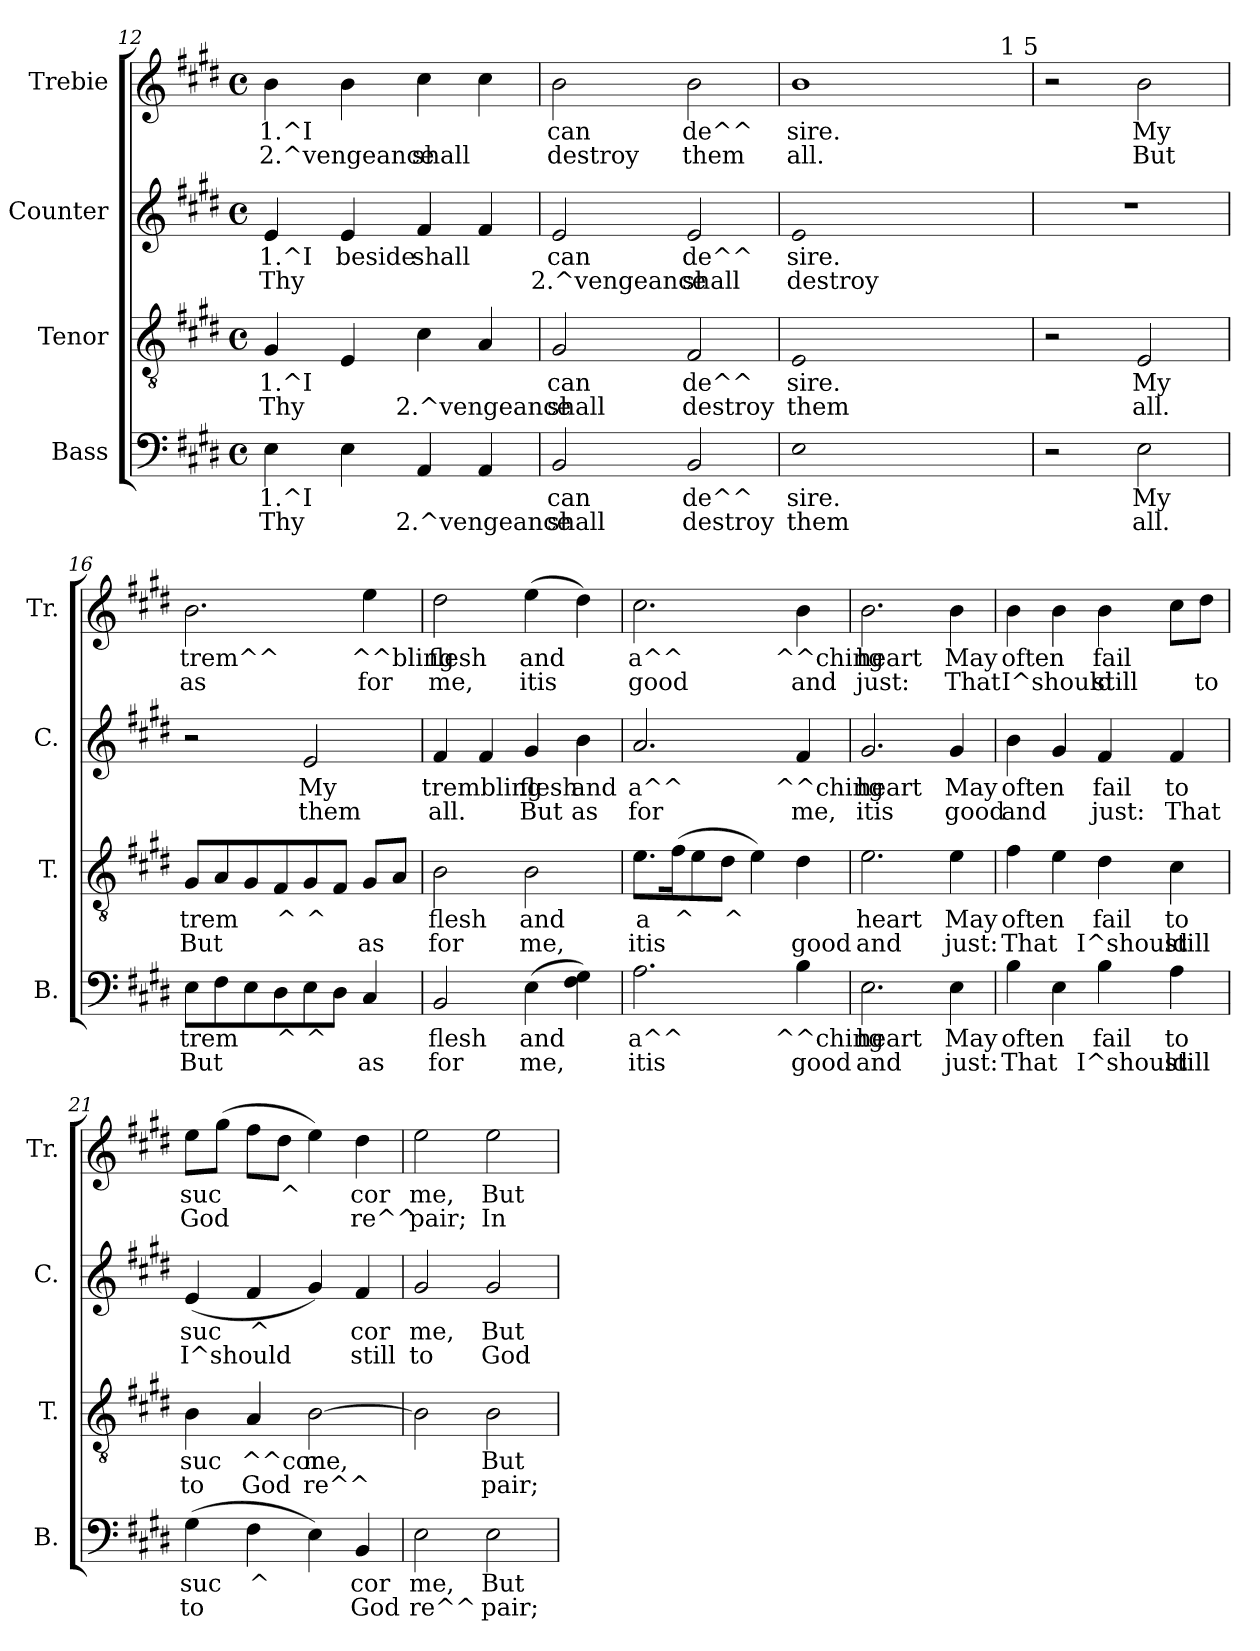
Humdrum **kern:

**kern	**text	**text	**kern	**text	**text	**kern	**text	**text	**kern	**text	**text
*part4	*part4	*part4	*part3	*part3	*part3	*part2	*part2	*part2	*part1	*part1	*part1
*staff4	*staff4	*staff4	*staff3	*staff3	*staff3	*staff2	*staff2	*staff2	*staff1	*staff1	*staff1
*I"Bass	*	*	*I"Tenor	*	*	*I"Counter	*	*	*I"Trebie	*	*
*I'B.	*	*	*I'T.	*	*	*I'C.	*	*	*I'Tr.	*	*
!!LO:LB:g=z
*clefF4	*	*	*clefGv2	*	*	*clefG2	*	*	*clefG2	*	*
*k[f#c#g#d#]	*	*	*k[f#c#g#d#]	*	*	*k[f#c#g#d#]	*	*	*k[f#c#g#d#]	*	*
*E:	*	*	*E:	*	*	*E:	*	*	*E:	*	*
*M4/4	*	*	*M4/4	*	*	*M4/4	*	*	*M4/4	*	*
*met(c)	*	*	*met(c)	*	*	*met(c)	*	*	*met(c)	*	*
=12	=12	=12	=12	=12	=12	=12	=12	=12	=12	=12	=12
!LO:N:head=solid	!LO:LY:b:rj	!LO:LY:b:rj	!	!LO:LY:b:rj	!LO:LY:b:rj	!LO:N:head=solid	!LO:LY:b:rj	!LO:LY:b:rj	!LO:N:head=solid	!LO:LY:b:rj	!LO:LY:b:rj
4E\	1.^I	Thy	4G#/	1.^I	Thy	4e/	1.^I	Thy	4b\	1.^I	2.^vengeance
!LO:N:head=solid	!	!	!LO:N:head=solid	!	!	!LO:N:head=solid	!LO:LY:b:rj	!	!LO:N:head=solid	!	!
4E\	.	.	4E/	.	.	4e/	beside	.	4b\	.	.
!LO:N:head=solid	!	!LO:LY:b:rj	!LO:N:head=solid	!	!LO:LY:b:rj	!LO:N:head=solid	!LO:LY:b:rj	!	!LO:N:head=solid	!	!LO:LY:b:rj
4AA/	.	2.^vengeance	4c#\	.	2.^vengeance	4f#/	shall	.	4cc#\	.	shall
!LO:N:head=solid	!	!	!LO:N:head=solid	!	!	!LO:N:head=solid	!	!	!LO:N:head=solid	!	!
4AA/	.	.	4A/	.	.	4f#/	.	.	4cc#\	.	.
=13	=13	=13	=13	=13	=13	=13	=13	=13	=13	=13	=13
!	!LO:LY:b:rj	!LO:LY:b:rj	!	!LO:LY:b:rj	!LO:LY:b:rj	!LO:N:head=open	!LO:LY:b:rj	!LO:LY:b:rj	!LO:N:head=open	!LO:LY:b:rj	!LO:LY:b:rj
2BB/	can	shall	2G#/	can	shall	2e/	can	2.^vengeance	2b\	can	destroy
!	!LO:LY:b:rj	!LO:LY:b:rj	!LO:N:head=open	!LO:LY:b:rj	!LO:LY:b:rj	!LO:N:head=open	!LO:LY:b:rj	!LO:LY:b:rj	!LO:N:head=open	!LO:LY:b:rj	!LO:LY:b:rj
2BB/	de^^	destroy	2F#/	de^^	destroy	2e/	de^^	shall	2b\	de^^	them
=14	=14	=14	=14	=14	=14	=14	=14	=14	=14	=14	=14
!LO:N:head=open	!LO:LY:b:rj	!LO:LY:b:rj	!LO:N:head=open	!LO:LY:b:rj	!LO:LY:b:rj	!LO:N:head=open	!LO:LY:b:rj	!LO:LY:b:rj	!LO:N:head=open	!LO:LY:b:rj	!LO:LY:b:rj
*	*	*	*	*	*	*	*	*	*^	*	*
1E	sire.	them	1E	sire.	them	1e	sire.	destroy	1b	2ryy	sire.	all.
.	.	.	.	.	.	.	.	.	.	4ryy	.	.
.	.	.	.	.	.	.	.	.	.	8ryy	.	.
.	.	.	.	.	.	.	.	.	.	32ryy	.	.
!	!	!	!	!	!	!	!	!	!	!LO:TX:a:t=1 5	!	!
.	.	.	.	.	.	.	.	.	.	16.ryy	.	.
*	*	*	*	*	*	*	*	*	*v	*v	*	*
=15	=15	=15	=15	=15	=15	=15	=15	=15	=15	=15	=15
2r	.	.	2r	.	.	1r	.	.	2r	.	.
!LO:N:head=open	!LO:LY:b:rj	!LO:LY:b:rj	!LO:N:head=open	!LO:LY:b:rj	!LO:LY:b:rj	!	!	!	!LO:N:head=open	!LO:LY:b:rj	!LO:LY:b:rj
2E\	My	all.	2E/	My	all.	.	.	.	2b\	My	But
=16	=16	=16	=16	=16	=16	=16	=16	=16	=16	=16	=16
!LO:N:head=solid	!LO:LY:b:rj	!LO:LY:b:rj	!	!LO:LY:b:rj	!LO:LY:b:rj	!	!	!	!LO:N:head=open	!LO:LY:b:rj	!LO:LY:b:rj
8E\L	trem	But	8G#/L	trem	But	2r	.	.	2.b\	trem^^	as
!LO:N:head=solid	!	!	!LO:N:head=solid	!	!	!	!	!	!	!	!
8F#\	.	.	8A/	.	.	.	.	.	.	.	.
!LO:N:head=solid	!	!	!	!	!	!	!	!	!	!	!
8E\	.	.	8G#/	.	.	.	.	.	.	.	.
!LO:N:head=solid	!LO:LY:b:rj	!	!LO:N:head=solid	!LO:LY:b:rj	!	!	!	!	!	!	!
8D#\	^	.	8F#/	^	.	.	.	.	.	.	.
!LO:N:head=solid	!LO:LY:b:rj	!	!	!LO:LY:b:rj	!	!LO:N:head=open	!LO:LY:b:rj	!LO:LY:b:rj	!	!	!
8E\	^	.	8G#/	^	.	2e/	My	them	.	.	.
!LO:N:head=solid	!	!	!LO:N:head=solid	!	!	!	!	!	!	!	!
8D#\J	.	.	8F#/J	.	.	.	.	.	.	.	.
!LO:N:head=solid	!	!LO:LY:b:rj	!	!	!LO:LY:b:rj	!	!	!	!LO:N:head=solid	!LO:LY:b:rj	!LO:LY:b:rj
4C#/	.	as	8G#/L	.	as	.	.	.	4ee\	^^bling	for
!	!	!	!LO:N:head=solid	!	!	!	!	!	!	!	!
.	.	.	8A/J	.	.	.	.	.	.	.	.
=17	=17	=17	=17	=17	=17	=17	=17	=17	=17	=17	=17
!	!LO:LY:b:rj	!LO:LY:b:rj	!LO:N:head=open	!LO:LY:b:rj	!LO:LY:b:rj	!LO:N:head=solid	!LO:LY:b:rj	!LO:LY:b:rj	!LO:N:head=open	!LO:LY:b:rj	!LO:LY:b:rj
2BB/	flesh	for	2B\	flesh	for	4f#/	trembling	all.	2dd#\	flesh	me,
!	!	!	!	!	!	!LO:N:head=solid	!	!	!	!	!
.	.	.	.	.	.	4f#/	.	.	.	.	.
!LO:N:head=solid	!LO:LY:b:rj	!LO:LY:b:rj	!LO:N:head=open	!LO:LY:b:rj	!LO:LY:b:rj	!	!LO:LY:b:rj	!LO:LY:b:rj	!LO:N:head=solid	!LO:LY:b:rj	!LO:LY:b:rj
(>4E\	and	me,	2B\	and	me,	4g#/	flesh	But	(>4ee\	and	itis
!LO:N:n=1:head=solid	!	!	!	!	!	!	!	!	!	!	!
!LO:N:n=2:head=solid	!	!	!	!	!	!LO:N:head=solid	!LO:LY:b:rj	!LO:LY:b:rj	!LO:N:head=solid	!	!
4F#\> 4G#\>)	.	.	.	.	.	4b\	and	as	4dd#\)	.	.
=18	=18	=18	=18	=18	=18	=18	=18	=18	=18	=18	=18
!LO:N:head=open	!LO:LY:b:rj	!LO:LY:b:rj	!LO:N:head=solid	!LO:LY:b:rj	!LO:LY:b:rj	!LO:N:head=open	!LO:LY:b:rj	!LO:LY:b:rj	!LO:N:head=open	!LO:LY:b:rj	!LO:LY:b:rj
2.A\	a^^	itis	8.e\L	a	itis	2.a/	a^^	for	2.cc#\	a^^	good
!	!	!	!LO:N:head=solid	!LO:LY:b:rj	!	!	!	!	!	!	!
.	.	.	(>16f#\k	^	.	.	.	.	.	.	.
!	!	!	!LO:N:head=solid	!	!	!	!	!	!	!	!
.	.	.	8e\	.	.	.	.	.	.	.	.
!	!	!	!LO:N:head=solid	!LO:LY:b:rj	!	!	!	!	!	!	!
.	.	.	8d#\J	^	.	.	.	.	.	.	.
!	!	!	!LO:N:head=solid	!	!	!	!	!	!	!	!
.	.	.	4e\)	.	.	.	.	.	.	.	.
!	!LO:LY:b:rj	!LO:LY:b:rj	!LO:N:head=solid	!	!LO:LY:b:rj	!LO:N:head=solid	!LO:LY:b:rj	!LO:LY:b:rj	!LO:N:head=solid	!LO:LY:b:rj	!LO:LY:b:rj
4B\	^^ching	good	4d#\	.	good	4f#/	^^ching	me,	4b\	^^ching	and
=19	=19	=19	=19	=19	=19	=19	=19	=19	=19	=19	=19
!LO:N:head=open	!LO:LY:b:rj	!LO:LY:b:rj	!LO:N:head=open	!LO:LY:b:rj	!LO:LY:b:rj	!	!LO:LY:b:rj	!LO:LY:b:rj	!LO:N:head=open	!LO:LY:b:rj	!LO:LY:b:rj
2.E\	heart	and	2.e\	heart	and	2.g#/	heart	itis	2.b\	heart	just:
!LO:N:head=solid	!LO:LY:b:rj	!LO:LY:b:rj	!LO:N:head=solid	!LO:LY:b:rj	!LO:LY:b:rj	!	!LO:LY:b:rj	!LO:LY:b:rj	!LO:N:head=solid	!LO:LY:b:rj	!LO:LY:b:rj
4E\	May	just:	4e\	May	just:	4g#/	May	good	4b\	May	That
=20	=20	=20	=20	=20	=20	=20	=20	=20	=20	=20	=20
!	!LO:LY:b:rj	!LO:LY:b:rj	!LO:N:head=solid	!LO:LY:b:rj	!LO:LY:b:rj	!LO:N:head=solid	!LO:LY:b:rj	!LO:LY:b:rj	!LO:N:head=solid	!LO:LY:b:rj	!LO:LY:b:rj
4B\	often	That	4f#\	often	That	4b\	often	and	4b\	often	I^should
!LO:N:head=solid	!	!	!LO:N:head=solid	!	!	!	!	!	!LO:N:head=solid	!	!
4E\	.	.	4e\	.	.	4g#/	.	.	4b\	.	.
!	!LO:LY:b:rj	!LO:LY:b:rj	!LO:N:head=solid	!LO:LY:b:rj	!LO:LY:b:rj	!LO:N:head=solid	!LO:LY:b:rj	!LO:LY:b:rj	!LO:N:head=solid	!LO:LY:b:rj	!LO:LY:b:rj
4B\	fail	I^should	4d#\	fail	I^should	4f#/	fail	just:	4b\	fail	still
!LO:N:head=solid	!LO:LY:b:rj	!LO:LY:b:rj	!LO:N:head=solid	!LO:LY:b:rj	!LO:LY:b:rj	!LO:N:head=solid	!LO:LY:b:rj	!LO:LY:b:rj	!LO:N:head=solid	!	!
4A\	to	still	4c#\	to	still	4f#/	to	That	8cc#\L	.	.
!	!	!	!	!	!	!	!	!	!LO:N:head=solid	!	!LO:LY:b:rj
.	.	.	.	.	.	.	.	.	8dd#\J	.	to
=21	=21	=21	=21	=21	=21	=21	=21	=21	=21	=21	=21
!LO:N:head=solid	!LO:LY:b:rj	!LO:LY:b:rj	!LO:N:head=solid	!LO:LY:b:rj	!LO:LY:b:rj	!LO:N:head=solid	!LO:LY:b:rj	!LO:LY:b:rj	!LO:N:head=solid	!LO:LY:b:rj	!LO:LY:b:rj
(>4G#\	suc	to	4B\	suc	to	(<4e/	suc	I^should	8ee\L	suc	God
.	.	.	.	.	.	.	.	.	(<8gg#\J	.	.
!LO:N:head=solid	!LO:LY:b:rj	!	!LO:N:head=solid	!LO:LY:b:rj	!LO:LY:b:rj	!LO:N:head=solid	!LO:LY:b:rj	!	!LO:N:head=solid	!	!
4F#\	^	.	4A/	^^cor	God	4f#/	^	.	8ff#\L	.	.
!	!	!	!	!	!	!	!	!	!LO:N:head=solid	!LO:LY:b:rj	!
.	.	.	.	.	.	.	.	.	8dd#\J	^	.
!LO:N:head=solid	!	!	!LO:N:head=open	!LO:LY:b:rj	!LO:LY:b:rj	!	!	!	!LO:N:head=solid	!	!
4E\)	.	.	[>2B\	me,	re^^	4g#/)	.	.	4ee\)	.	.
!	!LO:LY:b:rj	!LO:LY:b:rj	!	!	!	!LO:N:head=solid	!LO:LY:b:rj	!LO:LY:b:rj	!LO:N:head=solid	!LO:LY:b:rj	!LO:LY:b:rj
4BB/	cor	God	.	.	.	4f#/	cor	still	4dd#\	cor	re^^
=22	=22	=22	=22	=22	=22	=22	=22	=22	=22	=22	=22
!LO:N:head=open	!LO:LY:b:rj	!LO:LY:b:rj	!LO:N:head=open	!	!	!	!LO:LY:b:rj	!LO:LY:b:rj	!LO:N:head=open	!LO:LY:b:rj	!LO:LY:b:rj
2E\	me,	re^^	2B\]	.	.	2g#/	me,	to	2ee\	me,	pair;
!LO:N:head=open	!LO:LY:b:rj	!LO:LY:b:rj	!LO:N:head=open	!LO:LY:b:rj	!LO:LY:b:rj	!	!LO:LY:b:rj	!LO:LY:b:rj	!LO:N:head=open	!LO:LY:b:rj	!LO:LY:b:rj
2E\	But	pair;	2B\	But	pair;	2g#/	But	God	2ee\	But	In
=	=	=	=	=	=	=	=	=	=	=	=
*-	*-	*-	*-	*-	*-	*-	*-	*-	*-	*-	*-
